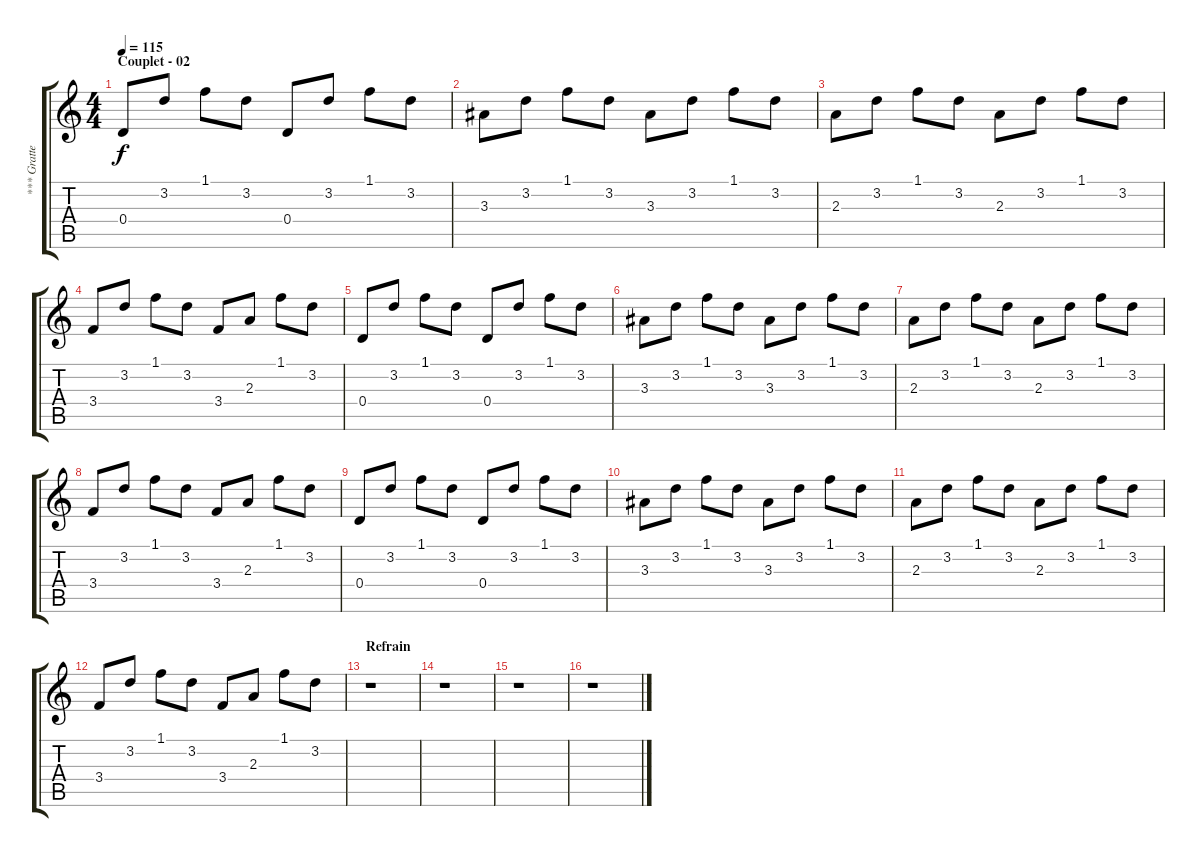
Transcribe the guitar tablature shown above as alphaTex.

\track ("*** Gratte Clean ***" "*** Gratte") {instrument electricguitarclean}
\staff {score tabs}
\tuning (E4 B3 G3 D3 A2 E2) {hide}
\ts (4 4)
\section ("" "Couplet - 02")
\tempo 115
\clef g2
\ks c
0.4.8{dy f} 3.2.8 1.1.8 3.2.8 0.4.8 3.2.8 1.1.8 3.2.8 |
3.3.8 3.2.8 1.1.8 3.2.8 3.3.8 3.2.8 1.1.8 3.2.8 |
2.3.8 3.2.8 1.1.8 3.2.8 2.3.8 3.2.8 1.1.8 3.2.8 |
3.4.8 3.2.8 1.1.8 3.2.8 3.4.8 2.3.8 1.1.8 3.2.8 |
0.4.8 3.2.8 1.1.8 3.2.8 0.4.8 3.2.8 1.1.8 3.2.8 |
3.3.8 3.2.8 1.1.8 3.2.8 3.3.8 3.2.8 1.1.8 3.2.8 |
2.3.8 3.2.8 1.1.8 3.2.8 2.3.8 3.2.8 1.1.8 3.2.8 |
3.4.8 3.2.8 1.1.8 3.2.8 3.4.8 2.3.8 1.1.8 3.2.8 |
0.4.8 3.2.8 1.1.8 3.2.8 0.4.8 3.2.8 1.1.8 3.2.8 |
3.3.8 3.2.8 1.1.8 3.2.8 3.3.8 3.2.8 1.1.8 3.2.8 |
2.3.8 3.2.8 1.1.8 3.2.8 2.3.8 3.2.8 1.1.8 3.2.8 |
3.4.8 3.2.8 1.1.8 3.2.8 3.4.8 2.3.8 1.1.8 3.2.8 |
\section ("" "Refrain")
r.1 |
r.1 |
r.1 |
r.1
